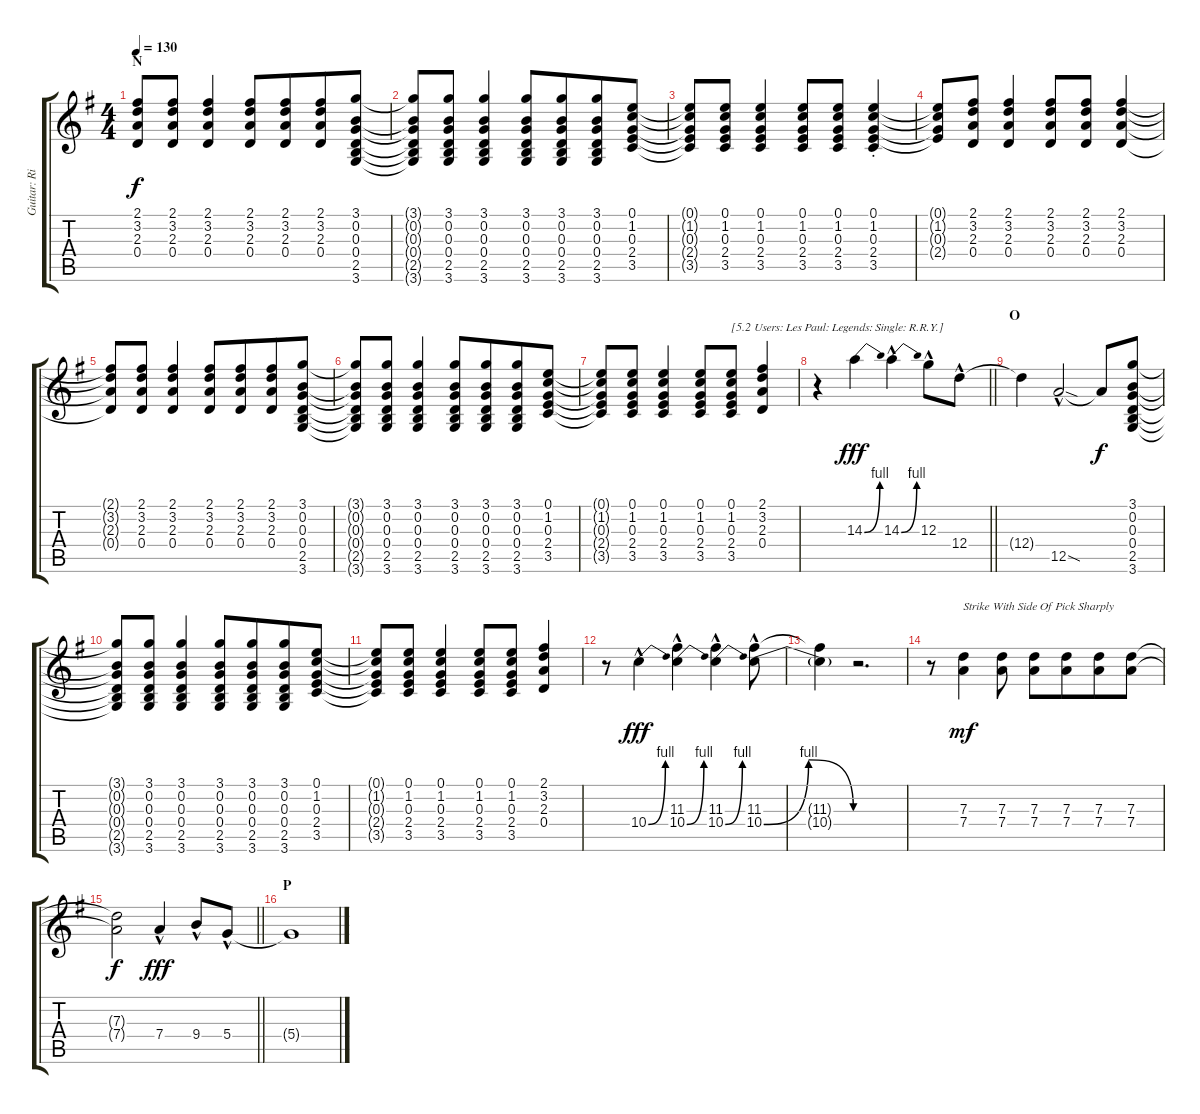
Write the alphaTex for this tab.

\track ("Guitar: Ritchie" "Guitar: Ri") {instrument overdrivenguitar}
\staff {score tabs}
\tuning (E4 B3 G3 D3 A2 E2) {hide}
\ts (4 4)
\section ("" "N")
\tempo 130
\clef g2
\ks g
(2.1{t} 3.2{t} 2.3{t} 0.4{t}).8{dy f} (2.1 3.2 2.3 0.4).8 (2.1 3.2 2.3 0.4).4 (2.1 3.2 2.3 0.4).8 (2.1 3.2 2.3 0.4).8{beam merge} (2.1 3.2 2.3 0.4).8 (3.1 0.2 0.3 0.4 2.5 3.6).8 |
(3.1{t} 0.2{t} 0.3{t} 0.4{t} 2.5{t} 3.6{t}).8 (3.1 0.2 0.3 0.4 2.5 3.6).8 (3.1 0.2 0.3 0.4 2.5 3.6).4 (3.1 0.2 0.3 0.4 2.5 3.6).8 (3.1 0.2 0.3 0.4 2.5 3.6).8{beam merge} (3.1 0.2 0.3 0.4 2.5 3.6).8 (0.1 1.2 0.3 2.4 3.5).8 |
(0.1{t} 1.2{t} 0.3{t} 2.4{t} 3.5{t}).8 (0.1 1.2 0.3 2.4 3.5).8 (0.1 1.2 0.3 2.4 3.5).4 (0.1 1.2 0.3 2.4 3.5).8 (0.1 1.2 0.3 2.4 3.5).8 (0.1{st} 1.2{st} 0.3{st} 2.4{st} 3.5{st}).4 |
(0.1{t} 1.2{t} 0.3{t} 2.4{t}).8 (2.1 3.2 2.3 0.4).8 (2.1 3.2 2.3 0.4).4 (2.1 3.2 2.3 0.4).8 (2.1 3.2 2.3 0.4).8{beam merge} (2.1 3.2 2.3 0.4).4 |
(2.1{t} 3.2{t} 2.3{t} 0.4{t}).8 (2.1 3.2 2.3 0.4).8 (2.1 3.2 2.3 0.4).4 (2.1 3.2 2.3 0.4).8 (2.1 3.2 2.3 0.4).8{beam merge} (2.1 3.2 2.3 0.4).8 (3.1 0.2 0.3 0.4 2.5 3.6).8 |
(3.1{t} 0.2{t} 0.3{t} 0.4{t} 2.5{t} 3.6{t}).8 (3.1 0.2 0.3 0.4 2.5 3.6).8 (3.1 0.2 0.3 0.4 2.5 3.6).4 (3.1 0.2 0.3 0.4 2.5 3.6).8 (3.1 0.2 0.3 0.4 2.5 3.6).8{beam merge} (3.1 0.2 0.3 0.4 2.5 3.6).8 (0.1 1.2 0.3 2.4 3.5).8 |
(0.1{t} 1.2{t} 0.3{t} 2.4{t} 3.5{t}).8 (0.1 1.2 0.3 2.4 3.5).8 (0.1 1.2 0.3 2.4 3.5).4 (0.1 1.2 0.3 2.4 3.5).8 (0.1 1.2 0.3 2.4 3.5).8{txt "[5.2 Users: Les Paul: Legends: Single: R.R.Y.]"} (2.1 3.2 2.3 0.4).4 |
\barLineRight lightlight
r.4 14.3{be (bend 0 0 60 4)}.4{dy fff volume 16 instrument overdrivenguitar} 14.3{be (bend 0 0 60 4) hac}.4 12.3{hac}.8 12.4{hac}.8 |
\section ("" "O")
12.4{t}.4 12.5{sod hac}.2 12.5{t}.8{dy f} (3.1 0.2 0.3 0.4 2.5 3.6).8 |
(3.1{t} 0.2{t} 0.3{t} 0.4{t} 2.5{t} 3.6{t}).8 (3.1 0.2 0.3 0.4 2.5 3.6).8 (3.1 0.2 0.3 0.4 2.5 3.6).4 (3.1 0.2 0.3 0.4 2.5 3.6).8 (3.1 0.2 0.3 0.4 2.5 3.6).8{beam merge} (3.1 0.2 0.3 0.4 2.5 3.6).8 (0.1 1.2 0.3 2.4 3.5).8 |
(0.1{t} 1.2{t} 0.3{t} 2.4{t} 3.5{t}).8 (0.1 1.2 0.3 2.4 3.5).8 (0.1 1.2 0.3 2.4 3.5).4 (0.1 1.2 0.3 2.4 3.5).8 (0.1 1.2 0.3 2.4 3.5).8 (2.1 3.2 2.3 0.4).4 |
r.8 10.4{be (bend 0 0 60 4) hac}.4{dy fff} (11.3{hac} 10.4{be (bend 0 0 60 4) hac}).4 (11.3{hac} 10.4{be (bend 0 0 60 4) hac}).4 (11.3{hac} 10.4{be (bendrelease 0 0 15 4 45 4 60 0) hac}).8 |
(11.3{t} 10.4{t}).4 r.2{d} |
r.8 (7.3 7.4).4{txt "Strike With Side Of Pick Sharply" dy mf} (7.3 7.4).8 (7.3 7.4).8 (7.3 7.4).8{beam merge} (7.3 7.4).8 (7.3 7.4).8 |
\barLineRight lightlight
(7.3{t} 7.4{t}).2{dy f} 7.4{hac}.4{dy fff} 9.4{hac}.8 5.4{hac}.8 |
\section ("" "P")
5.4{t}.1
